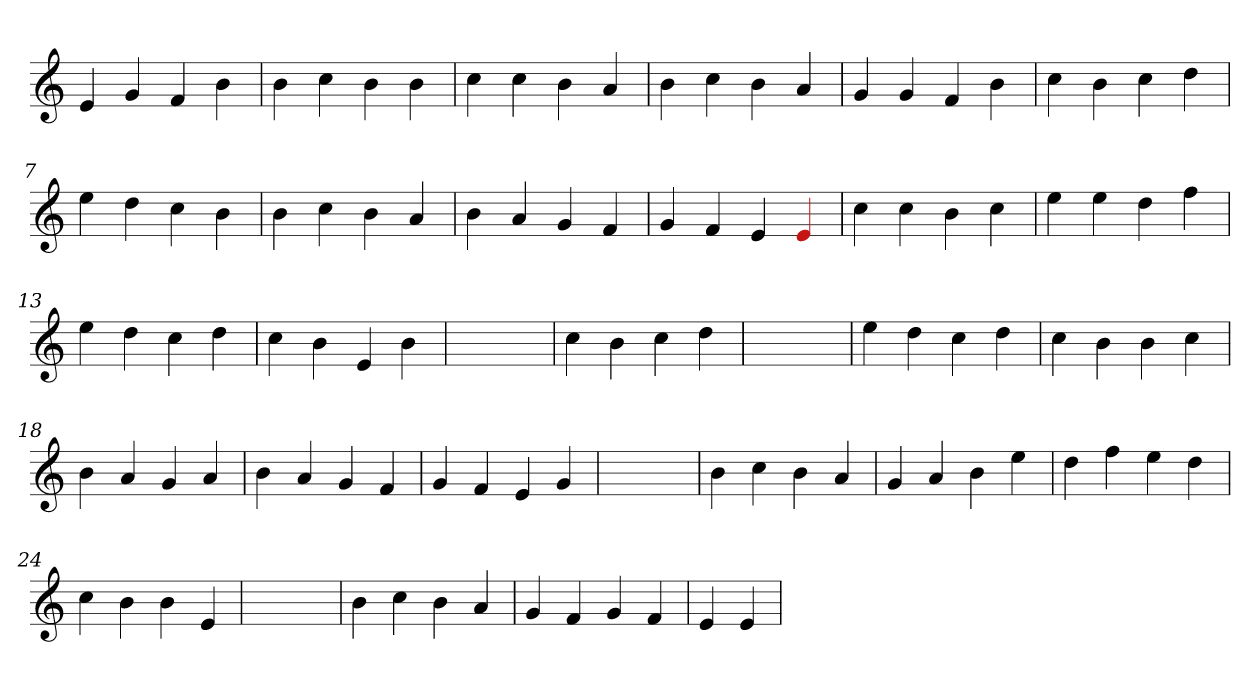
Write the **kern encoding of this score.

**kern
*part1
*staff1
*clefG2
=1
4e
4g
4f
4b
=2
4b
4cc
4b
4b
=3
4cc
4cc
4b
4a
=4
4b
4cc
4b
4a
=5
4g
4g
4f
4b
=6
4cc
4b
4cc
4dd
=7
4ee
4dd
4cc
4b
=8
4b
4cc
4b
4a
=9
4b
4a
4g
4f
=10
4g
4f
4e
4Re
=11
4cc
4cc
4b
4cc
=12
4ee
4ee
4dd
4ff
=13
4ee
4dd
4cc
4dd
=14
4cc
4b
4e
4b
=15
1ryy
=15
4cc
4b
4cc
4dd
=16
1ryy
=16
4ee
4dd
4cc
4dd
=17
4cc
4b
4b
4cc
=18
4b
4a
4g
4a
=19
4b
4a
4g
4f
=20
4g
4f
4e
4g
=21
1ryy
=21
4b
4cc
4b
4a
=22
4g
4a
4b
4ee
=23
4dd
4ff
4ee
4dd
=24
4cc
4b
4b
4e
=25
1ryy
=25
4b
4cc
4b
4a
=26
4g
4f
4g
4f
=27
4e
4e
=
*-
